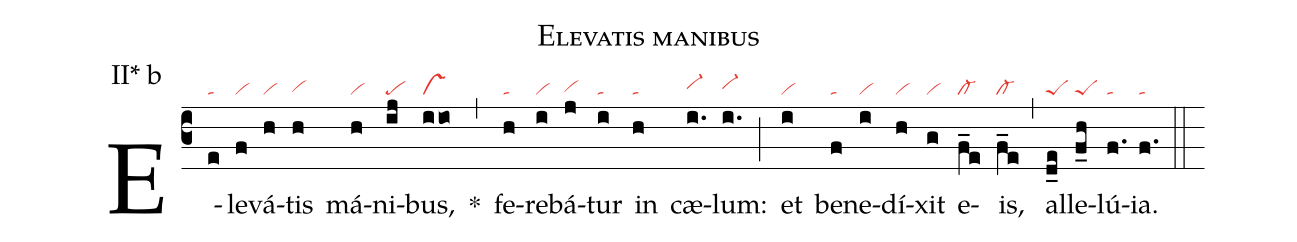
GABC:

name: Elevatis manibus;
annotation: II* b;
mode: 2;
nabc-lines: 1;
%%
(c3)
E(e|ta)le(f|vi)vá(h|vi)tis(h|vihg) má(h|vi)ni(ij|pe)bus,(iio|vs) *(,)
fe(h|ta)re(i|vi)bá(j|vihg)tur(i|ta) in(h|ta) cæ(i.|vi-hh)lum:(i.|vi-hh) (;)
et(i|vi) be(f|ta)ne(i|vi)dí(h|vi)xit(g|vi) e(f_e|cl-)is,(f_e|cl-) (,)
al(d_e|peS)le(f_h|peS)lú(f.|ta)ia.(f.|ta) (::)
